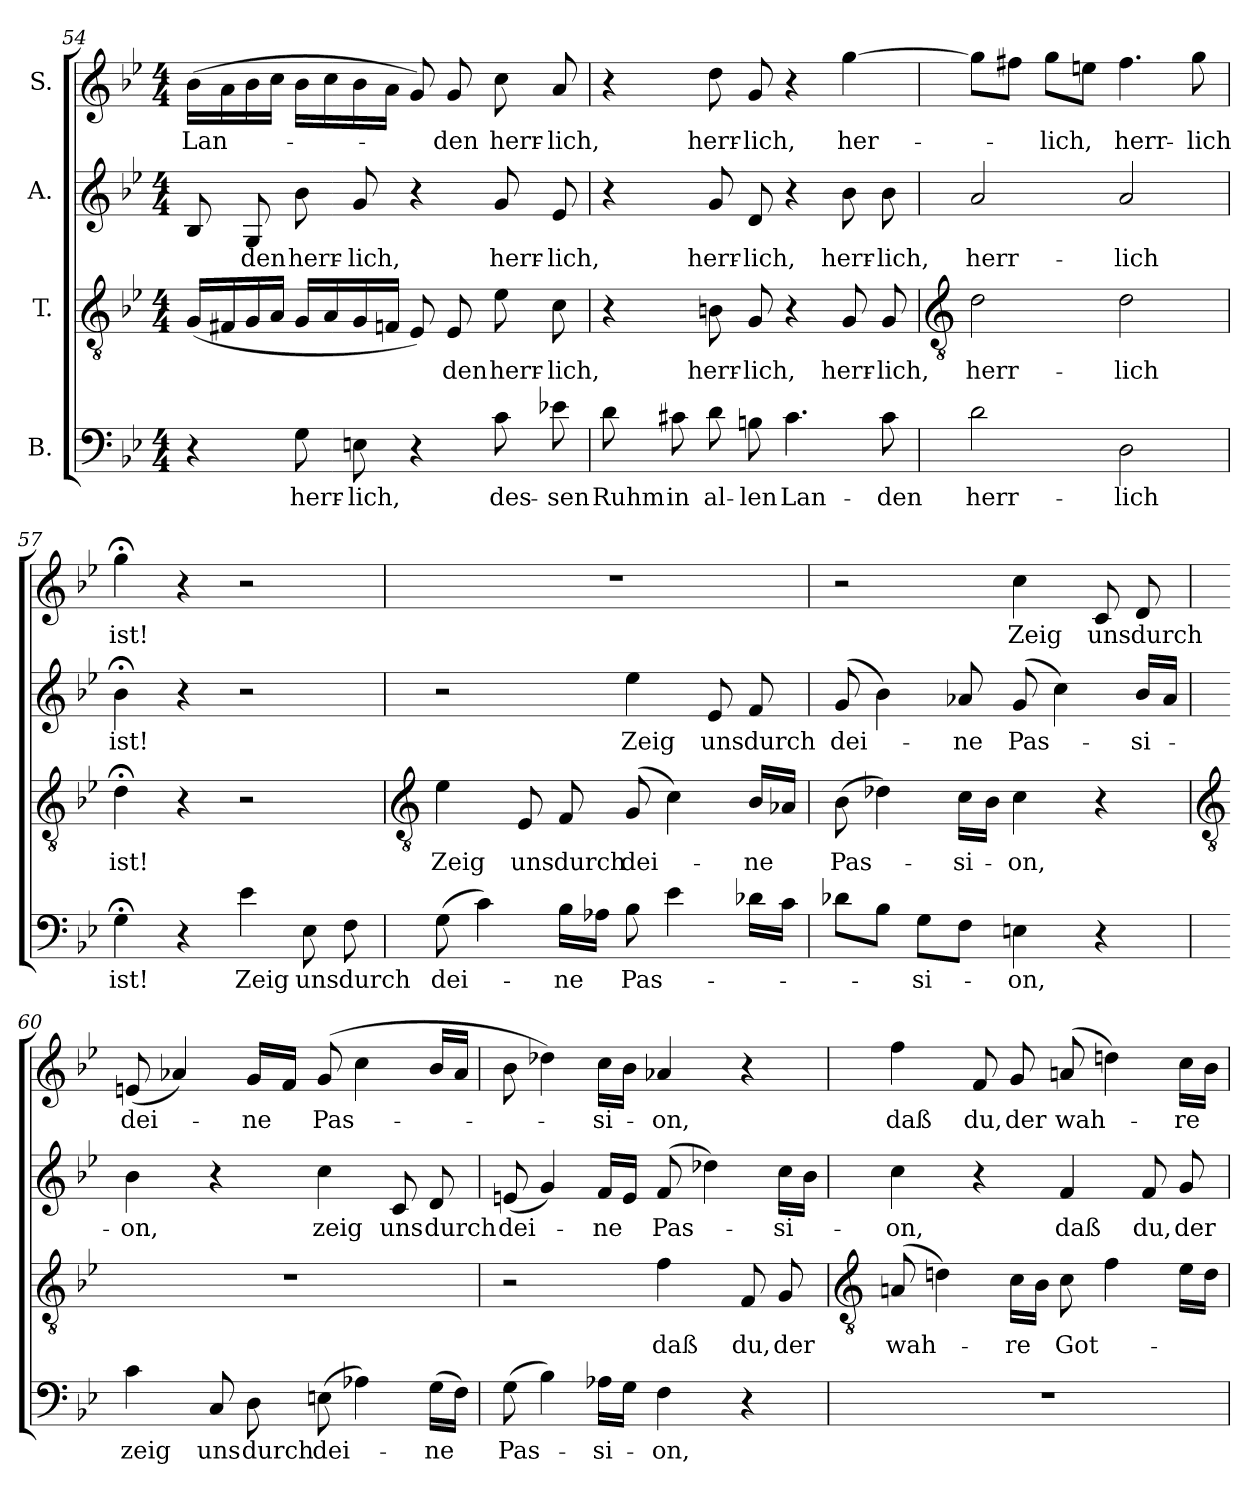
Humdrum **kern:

**kern	**text	**kern	**text	**kern	**text	**kern	**text
*part4	*part4	*part3	*part3	*part2	*part2	*part1	*part1
*staff4	*staff4	*staff3	*staff3	*staff2	*staff2	*staff1	*staff1
*I"B.	*	*I"T.	*	*I"A.	*	*I"S.	*
!!LO:LB:g=z
*clefF4	*	*clefGv2	*	*clefG2	*	*clefG2	*
*k[b-e-]	*	*k[b-e-]	*	*k[b-e-]	*	*k[b-e-]	*
*B-:	*	*B-:	*	*B-:	*	*B-:	*
*M4/4	*	*M4/4	*	*M4/4	*	*M4/4	*
=54	=54	=54	=54	=54	=54	=54	=54
!	!	!	!	!	!	!	!LO:LY:b
4r	.	(>16GLL	.	8B-	.	(>16b-LL	Lan-
.	.	16F#X	.	.	.	16a	.
!	!	!	!	!	!LO:LY:b	!	!
.	.	16G	.	8G	-den	16b-	.
.	.	16AJJ	.	.	.	16ccJJ	.
!	!LO:LY:b	!	!	!	!LO:LY:b	!	!
8G	herr-	16GLL	.	8b-	herr-	16b-LL	.
.	.	16A	.	.	.	16cc	.
!	!LO:LY:b	!	!	!	!LO:LY:b	!	!
8En	-lich,	16G	.	8g	-lich,	16b-	.
.	.	16FnJJ	.	.	.	16aJJ	.
4r	.	8E-)	.	4r	.	8g)	.
!	!	!	!LO:LY:b	!	!	!	!LO:LY:b
.	.	8E-	-den	.	.	8g	-den
!	!LO:LY:b	!	!LO:LY:b	!	!LO:LY:b	!	!LO:LY:b
8c	des-	8e-	herr-	8g	herr-	8cc	herr-
!	!LO:LY:b	!	!LO:LY:b	!	!LO:LY:b	!	!LO:LY:b
8e-X	-sen	8c	-lich,	8e-	-lich,	8a	-lich,
=55	=55	=55	=55	=55	=55	=55	=55
!	!LO:LY:b	!	!	!	!	!	!
8d	Ruhm	4r	.	4r	.	4r	.
!	!LO:LY:b	!	!	!	!	!	!
8c#X	in	.	.	.	.	.	.
!	!LO:LY:b	!	!LO:LY:b	!	!LO:LY:b	!	!LO:LY:b
8d	al-	8Bn	herr-	8g	herr-	8dd	herr-
!	!LO:LY:b	!	!LO:LY:b	!	!LO:LY:b	!	!LO:LY:b
8Bn	-len	8G	-lich,	8d	-lich,	8g	-lich,
!	!LO:LY:b	!	!	!	!	!	!
4.c#	Lan-	4r	.	4r	.	4r	.
!	!	!	!LO:LY:b	!	!LO:LY:b	!	!LO:LY:b
.	.	8G	herr-	8b-	herr-	[4gg	her-
!	!LO:LY:b	!	!LO:LY:b	!	!LO:LY:b	!	!
8c#	-den	8G	-lich,	8b-	-lich,	.	.
!!LO:LB:g=z
=56	=56	=56	=56	=56	=56	=56	=56
*	*	*clefGv2	*	*	*	*	*
!	!LO:LY:b	!	!LO:LY:b	!	!LO:LY:b	!	!
2d	herr-	2d	herr-	2a	herr-	8ggL]	.
.	.	.	.	.	.	8ff#XJ	.
!	!	!	!	!	!	!	!LO:LY:b
.	.	.	.	.	.	8ggL	-lich,
.	.	.	.	.	.	8eenJ	.
!	!LO:LY:b	!	!LO:LY:b	!	!LO:LY:b	!	!LO:LY:b
2D	-lich	2d	-lich	2a	-lich	4.ff#	herr-
!	!	!	!	!	!	!	!LO:LY:b
.	.	.	.	.	.	8gg	-lich
=57	=57	=57	=57	=57	=57	=57	=57
!	!LO:LY:b	!	!LO:LY:b	!	!LO:LY:b	!	!LO:LY:b
4G;<	ist!	4d;<	ist!	4b-;<	ist!	4gg;<	ist!
4r	.	4r	.	4r	.	4r	.
!	!LO:LY:b	!	!	!	!	!	!
4e-	Zeig	2r	.	2r	.	2r	.
!	!LO:LY:b	!	!	!	!	!	!
8E-	uns	.	.	.	.	.	.
!	!LO:LY:b	!	!	!	!	!	!
8F	durch	.	.	.	.	.	.
!!LO:LB:g=z
=58	=58	=58	=58	=58	=58	=58	=58
*	*	*clefGv2	*	*	*	*	*
!	!LO:LY:b	!	!LO:LY:b	!	!	!	!
(>8G	dei-	4e-	Zeig	2r	.	1r	.
4c)	.	.	.	.	.	.	.
!	!	!	!LO:LY:b	!	!	!	!
.	.	8E-	uns	.	.	.	.
!	!LO:LY:b	!	!LO:LY:b	!	!	!	!
16B-LL	-ne	8F	durch	.	.	.	.
16A-XJJ	.	.	.	.	.	.	.
!	!LO:LY:b	!	!LO:LY:b	!	!LO:LY:b	!	!
8B-	Pas-	(>8G	dei-	4ee-	Zeig	.	.
4e-	.	4c)	.	.	.	.	.
!	!	!	!	!	!LO:LY:b	!	!
.	.	.	.	8e-	uns	.	.
!	!	!	!LO:LY:b	!	!LO:LY:b	!	!
16d-XLL	.	16B-LL	-ne	8f	durch	.	.
16cJJ	.	16A-XJJ	.	.	.	.	.
=59	=59	=59	=59	=59	=59	=59	=59
!	!	!	!LO:LY:b	!	!LO:LY:b	!	!
8d-XL	.	(>8B-	Pas-	(>8g	dei-	2r	.
8B-J	.	4d-X)	.	4b-)	.	.	.
!	!LO:LY:b	!	!	!	!	!	!
8GL	-si-	.	.	.	.	.	.
!	!	!	!LO:LY:b	!	!LO:LY:b	!	!
8FJ	.	16cLL	-si-	8a-X	-ne	.	.
.	.	16B-JJ	.	.	.	.	.
!	!LO:LY:b	!	!LO:LY:b	!	!LO:LY:b	!	!LO:LY:b
4En	-on,	4c	-on,	(>8g	Pas-	4cc	Zeig
.	.	.	.	4cc)	.	.	.
!	!	!	!	!	!	!	!LO:LY:b
4r	.	4r	.	.	.	8c	uns
!	!	!	!	!	!LO:LY:b	!	!LO:LY:b
.	.	.	.	16b-LL	-si-	8d	durch
.	.	.	.	16a-JJ	.	.	.
!!LO:LB:g=z
=60	=60	=60	=60	=60	=60	=60	=60
*	*	*clefGv2	*	*	*	*	*
!	!LO:LY:b	!	!	!	!LO:LY:b	!	!LO:LY:b
4c	zeig	1r	.	4b-	-on,	(<8en	dei-
.	.	.	.	.	.	4a-X)	.
!	!LO:LY:b	!	!	!	!	!	!
8C	uns	.	.	4r	.	.	.
!	!LO:LY:b	!	!	!	!	!	!LO:LY:b
8D	durch	.	.	.	.	16gLL	-ne
.	.	.	.	.	.	16fJJ	.
!	!LO:LY:b	!	!	!	!LO:LY:b	!	!LO:LY:b
(>8En	dei-	.	.	4cc	zeig	(>8g	Pas-
4A-X)	.	.	.	.	.	4cc	.
!	!	!	!	!	!LO:LY:b	!	!
.	.	.	.	8c	uns	.	.
!	!LO:LY:b	!	!	!	!LO:LY:b	!	!
(>16GLL	-ne	.	.	8d	durch	16b-LL	.
16FJJ)	.	.	.	.	.	16a-JJ	.
=61	=61	=61	=61	=61	=61	=61	=61
!	!LO:LY:b	!	!	!	!LO:LY:b	!	!
(>8G	Pas-	2r	.	(<8en	dei-	8b-	.
4B-)	.	.	.	4g)	.	4dd-X)	.
!	!LO:LY:b	!	!	!	!LO:LY:b	!	!LO:LY:b
16A-XLL	-si-	.	.	16fLL	-ne	16ccLL	-si-
16GJJ	.	.	.	16eJJ	.	16b-JJ	.
!	!LO:LY:b	!	!LO:LY:b	!	!LO:LY:b	!	!LO:LY:b
4F	-on,	4f	daß	(>8f	Pas-	4a-X	-on,
.	.	.	.	4dd-X)	.	.	.
!	!	!	!LO:LY:b	!	!	!	!
4r	.	8F	du,	.	.	4r	.
!	!	!	!LO:LY:b	!	!LO:LY:b	!	!
.	.	8G	der	16ccLL	-si-	.	.
.	.	.	.	16b-JJ	.	.	.
!!LO:LB:g=z
=62	=62	=62	=62	=62	=62	=62	=62
*	*	*clefGv2	*	*	*	*	*
!	!	!	!LO:LY:b	!	!LO:LY:b	!	!LO:LY:b
1r	.	(>8An	wah-	4cc	-on,	4ff	daß
.	.	4dn)	.	.	.	.	.
!	!	!	!	!	!	!	!LO:LY:b
.	.	.	.	4r	.	8f	du,
!	!	!	!LO:LY:b	!	!	!	!LO:LY:b
.	.	16cLL	-re	.	.	8g	der
.	.	16B-JJ	.	.	.	.	.
!	!	!	!LO:LY:b	!	!LO:LY:b	!	!LO:LY:b
.	.	8c	Got-	4f	daß	(>8an	wah-
.	.	4f	.	.	.	4ddn)	.
!	!	!	!	!	!LO:LY:b	!	!
.	.	.	.	8f	du,	.	.
!	!	!	!	!	!LO:LY:b	!	!LO:LY:b
.	.	16e-LL	.	8g	der	16ccLL	-re
.	.	16dJJ	.	.	.	16b-JJ	.
=	=	=	=	=	=	=	=
*-	*-	*-	*-	*-	*-	*-	*-
